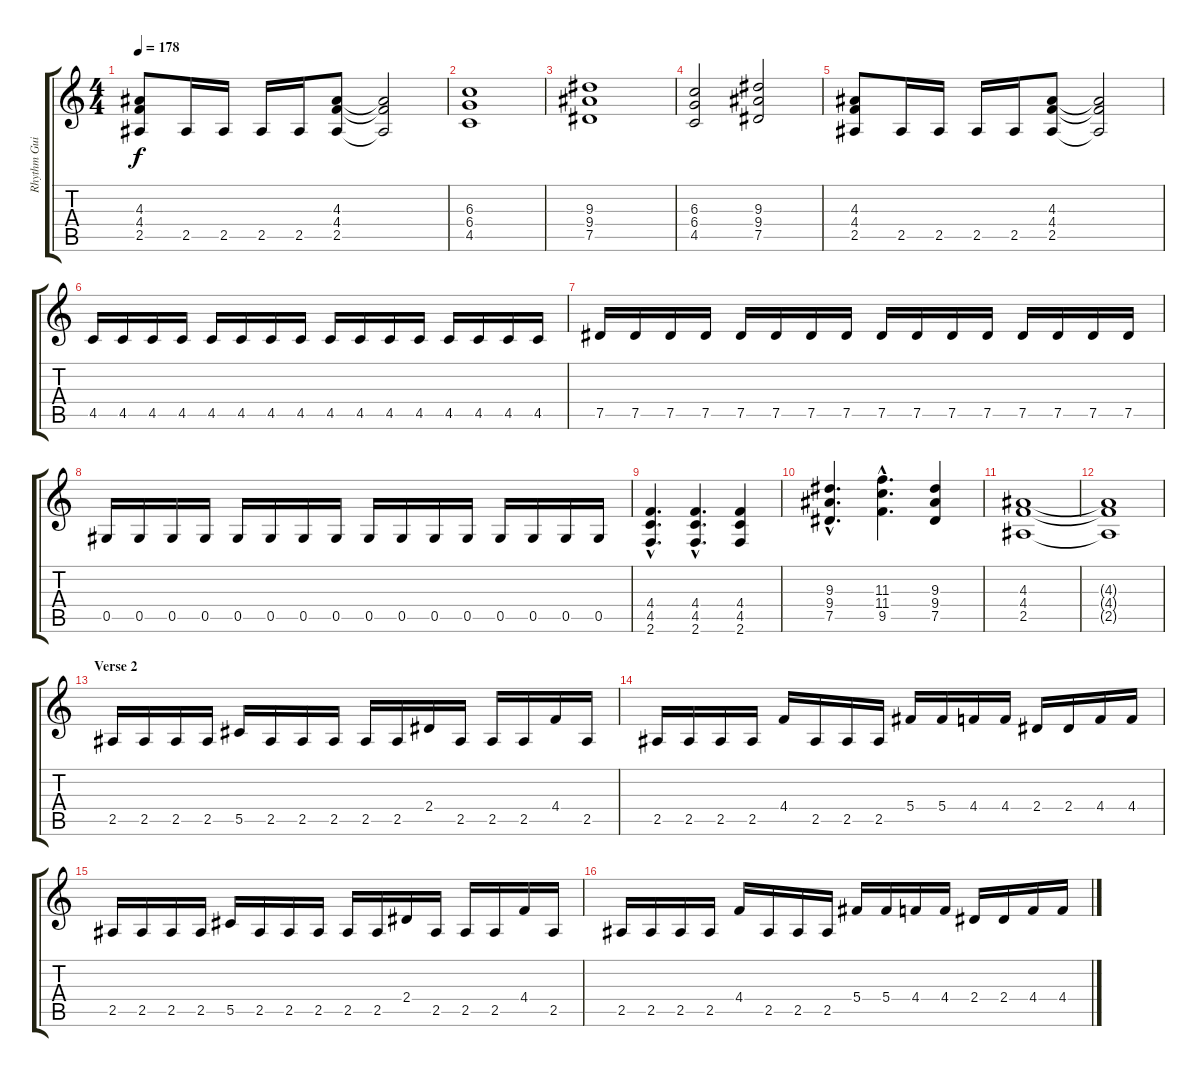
\track ("Rhythm Guitar 2 " "Rhythm Gui") {instrument distortionguitar}
\staff {score tabs}
\tuning (Eb4 Bb3 Gb3 Db3 Ab2 Eb2) {hide}
\ts (4 4)
\tempo 178
\clef g2
\ks c
(4.3 4.4 2.5).8{dy f} 2.5.16 2.5.16 2.5.16 2.5.16 (4.3 4.4 2.5).8 (4.3{t} 4.4{t} 2.5{t}).2 |
(6.3 6.4 4.5).1 |
(9.3 9.4 7.5).1 |
(6.3 6.4 4.5).2 (9.3 9.4 7.5).2 |
(4.3 4.4 2.5).8 2.5.16 2.5.16 2.5.16 2.5.16 (4.3 4.4 2.5).8 (4.3{t} 4.4{t} 2.5{t}).2 |
4.5.16 4.5.16 4.5.16 4.5.16 4.5.16 4.5.16 4.5.16 4.5.16 4.5.16 4.5.16 4.5.16 4.5.16 4.5.16 4.5.16 4.5.16 4.5.16 |
7.5.16 7.5.16 7.5.16 7.5.16 7.5.16 7.5.16 7.5.16 7.5.16 7.5.16 7.5.16 7.5.16 7.5.16 7.5.16 7.5.16 7.5.16 7.5.16 |
0.5.16 0.5.16 0.5.16 0.5.16 0.5.16 0.5.16 0.5.16 0.5.16 0.5.16 0.5.16 0.5.16 0.5.16 0.5.16 0.5.16 0.5.16 0.5.16 |
(4.4{hac} 4.5{hac} 2.6{hac}).4{d} (4.4{hac} 4.5{hac} 2.6{hac}).4{d} (4.4 4.5 2.6).4 |
(9.3{hac} 9.4{hac} 7.5{hac}).4{d} (11.3{hac} 11.4{hac} 9.5{hac}).4{d} (9.3 9.4 7.5).4 |
(4.3 4.4 2.5).1 |
(4.3{t} 4.4{t} 2.5{t}).1 |
\section ("" "Verse 2")
2.5.16 2.5.16 2.5.16 2.5.16 5.5.16 2.5.16 2.5.16 2.5.16 2.5.16 2.5.16 2.4.16 2.5.16 2.5.16 2.5.16 4.4.16 2.5.16 |
2.5.16 2.5.16 2.5.16 2.5.16 4.4.16 2.5.16 2.5.16 2.5.16 5.4.16 5.4.16 4.4.16 4.4.16 2.4.16 2.4.16 4.4.16 4.4.16 |
2.5.16 2.5.16 2.5.16 2.5.16 5.5.16 2.5.16 2.5.16 2.5.16 2.5.16 2.5.16 2.4.16 2.5.16 2.5.16 2.5.16 4.4.16 2.5.16 |
2.5.16 2.5.16 2.5.16 2.5.16 4.4.16 2.5.16 2.5.16 2.5.16 5.4.16 5.4.16 4.4.16 4.4.16 2.4.16 2.4.16 4.4.16 4.4.16
